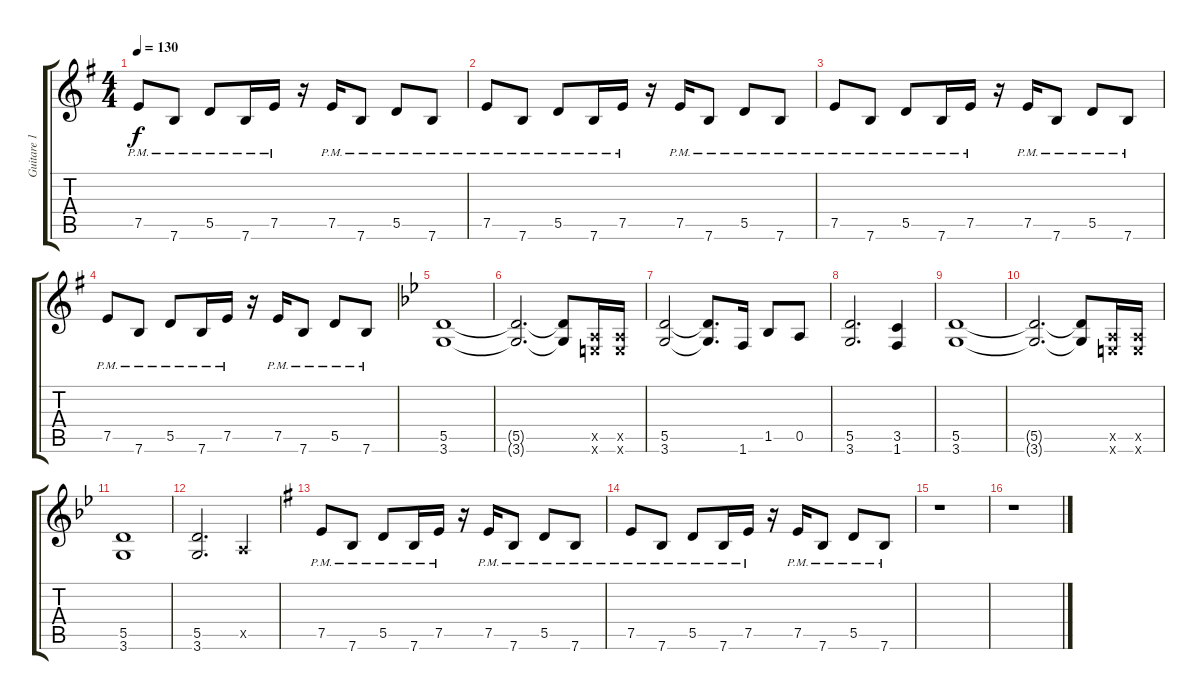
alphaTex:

\track ("Guitare 1" "Guitare 1") {instrument distortionguitar}
\staff {score tabs}
\tuning (E4 B3 G3 D3 A2 E2) {hide}
\ts (4 4)
\tempo 130
\clef g2
\ks g
7.5{pm}.8{dy f} 7.6{pm}.8 5.5{pm}.8 7.6{pm}.16 7.5{pm}.16 r.16 7.5{pm}.16 7.6{pm}.8 5.5{pm}.8 7.6{pm}.8 |
7.5{pm}.8 7.6{pm}.8 5.5{pm}.8 7.6{pm}.16 7.5{pm}.16 r.16 7.5{pm}.16 7.6{pm}.8 5.5{pm}.8 7.6{pm}.8 |
7.5{pm}.8 7.6{pm}.8 5.5{pm}.8 7.6{pm}.16 7.5{pm}.16 r.16 7.5{pm}.16 7.6{pm}.8 5.5{pm}.8 7.6{pm}.8 |
7.5{pm}.8 7.6{pm}.8 5.5{pm}.8 7.6{pm}.16 7.5{pm}.16 r.16 7.5{pm}.16 7.6{pm}.8 5.5{pm}.8 7.6{pm}.8 |
\ks bb
(5.5 3.6).1 |
(5.5{t} 3.6{t}).2{d} (5.5{t} 3.6{t}).8 (0.5{x} 0.6{x}).16 (0.5{x} 0.6{x}).16 |
(5.5 3.6).2 (5.5{t} 3.6{t}).8{d} 1.6.16 1.5.8 0.5.8 |
(5.5 3.6).2{d} (3.5 1.6).4 |
(5.5 3.6).1 |
(5.5{t} 3.6{t}).2{d} (5.5{t} 3.6{t}).8 (0.5{x} 0.6{x}).16 (0.5{x} 0.6{x}).16 |
(5.5 3.6).1 |
(5.5 3.6).2{d} 0.5{x}.4 |
\ks g
7.5{pm}.8 7.6{pm}.8 5.5{pm}.8 7.6{pm}.16 7.5{pm}.16 r.16 7.5{pm}.16 7.6{pm}.8 5.5{pm}.8 7.6{pm}.8 |
7.5{pm}.8 7.6{pm}.8 5.5{pm}.8 7.6{pm}.16 7.5{pm}.16 r.16 7.5{pm}.16 7.6{pm}.8 5.5{pm}.8 7.6{pm}.8 |
r.1 |
r.1
